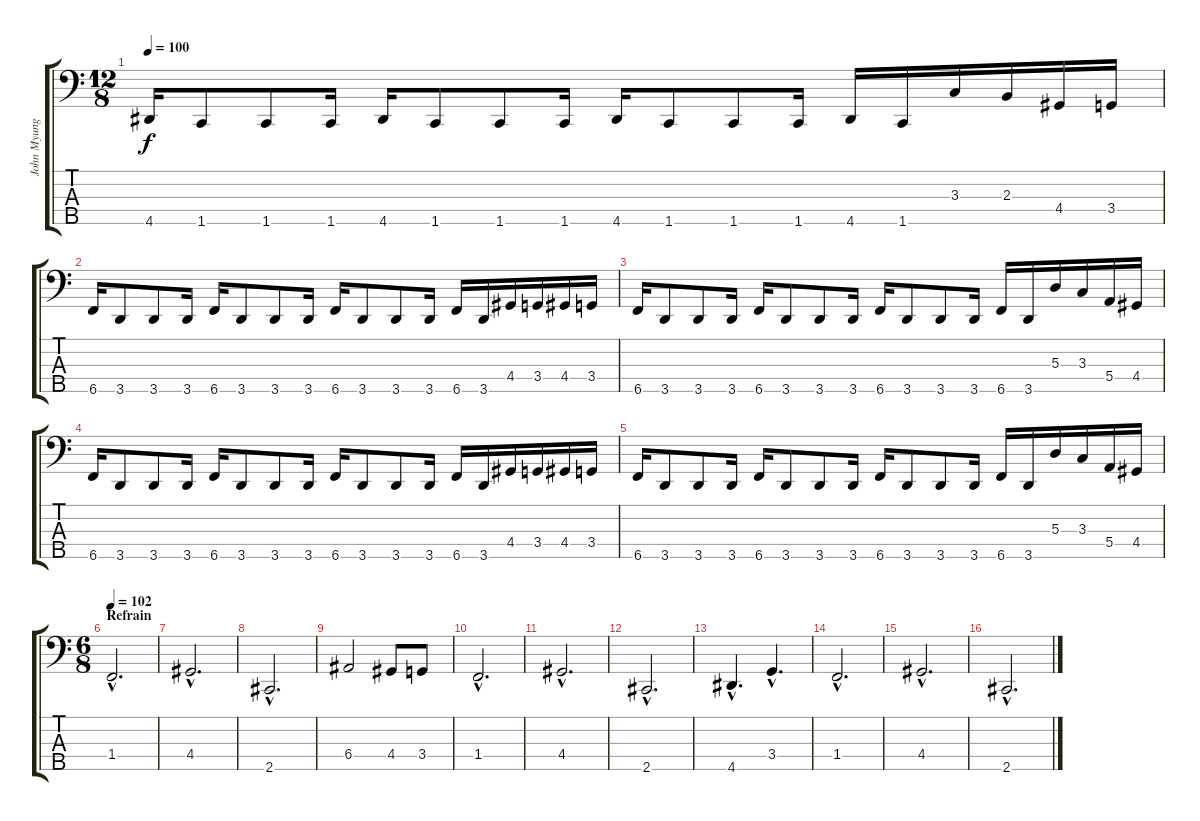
\track ("John Myung" "John Myung") {instrument electricbassfinger}
\staff {score tabs}
\tuning (G2 D2 A1 E1 B0) {hide}
\ts (12 8)
\tempo 100
\clef f4
\ks c
4.5.16{dy f} 1.5.8 1.5.8 1.5.16 4.5.16 1.5.8 1.5.8 1.5.16 4.5.16 1.5.8 1.5.8 1.5.16 4.5.16 1.5.16 3.3.16 2.3.16 4.4.16 3.4.16 |
\section ("" "")
6.5.16 3.5.8 3.5.8 3.5.16 6.5.16 3.5.8 3.5.8 3.5.16 6.5.16 3.5.8 3.5.8 3.5.16 6.5.16 3.5.16 4.4.16 3.4.16 4.4.16 3.4.16 |
6.5.16 3.5.8 3.5.8 3.5.16 6.5.16 3.5.8 3.5.8 3.5.16 6.5.16 3.5.8 3.5.8 3.5.16 6.5.16 3.5.16 5.3.16 3.3.16 5.4.16 4.4.16 |
6.5.16 3.5.8 3.5.8 3.5.16 6.5.16 3.5.8 3.5.8 3.5.16 6.5.16 3.5.8 3.5.8 3.5.16 6.5.16 3.5.16 4.4.16 3.4.16 4.4.16 3.4.16 |
6.5.16 3.5.8 3.5.8 3.5.16 6.5.16 3.5.8 3.5.8 3.5.16 6.5.16 3.5.8 3.5.8 3.5.16 6.5.16 3.5.16 5.3.16 3.3.16 5.4.16 4.4.16 |
\ts (6 8)
\section ("" "Refrain")
\tempo 102
1.4{hac}.2{d} |
4.4{hac}.2{d} |
2.5{hac}.2{d} |
6.4.2 4.4.8 3.4.8 |
1.4{hac}.2{d} |
4.4{hac}.2{d} |
2.5{hac}.2{d} |
4.5{hac}.4{d} 3.4{hac}.4{d} |
1.4{hac}.2{d} |
4.4{hac}.2{d} |
2.5{hac}.2{d}
